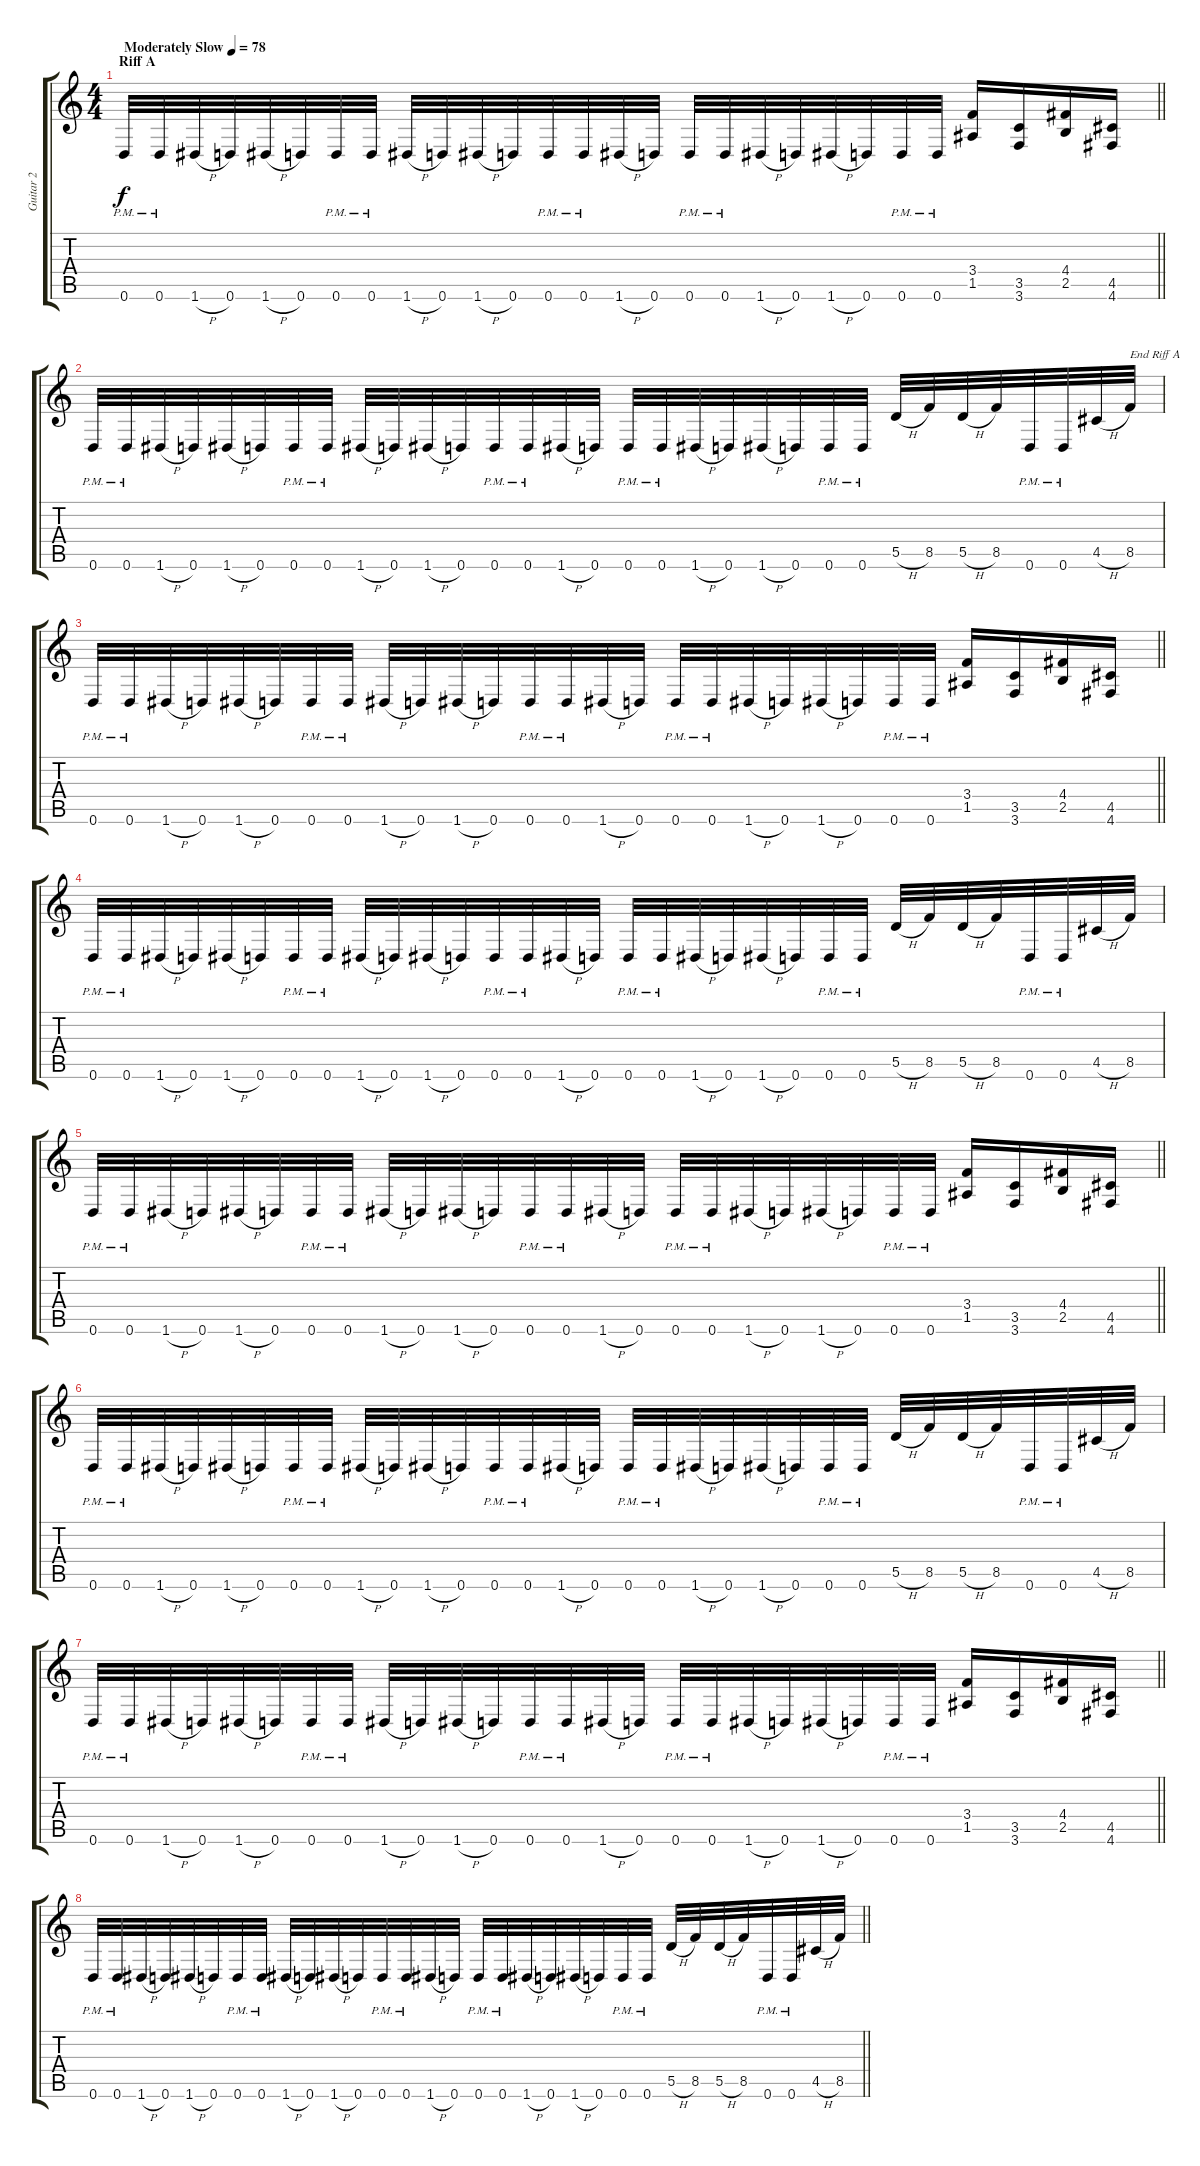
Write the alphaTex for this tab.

\track ("Guitar 2" "Guitar 2") {instrument distortionguitar}
\staff {score tabs}
\tuning (E4 B3 G3 D3 A2 D2) {hide}
\ts (4 4)
\section ("" "Riff A")
\tempo (78 "Moderately Slow")
\clef g2
\barLineRight lightlight
\ks c
0.6{pm}.32{dy f instrument distortionguitar} 0.6{pm}.32 1.6{h}.32 0.6.32 1.6{h}.32 0.6.32 0.6{pm}.32 0.6{pm}.32 1.6{h}.32 0.6.32 1.6{h}.32 0.6.32 0.6{pm}.32 0.6{pm}.32 1.6{h}.32 0.6.32 0.6{pm}.32 0.6{pm}.32 1.6{h}.32 0.6.32 1.6{h}.32 0.6.32 0.6{pm}.32 0.6{pm}.32 (3.4 1.5).16 (3.5 3.6).16 (4.4 2.5).16 (4.5 4.6).16 |
\section ("" "")
0.6{pm}.32 0.6{pm}.32 1.6{h}.32 0.6.32 1.6{h}.32 0.6.32 0.6{pm}.32 0.6{pm}.32 1.6{h}.32 0.6.32 1.6{h}.32 0.6.32 0.6{pm}.32 0.6{pm}.32 1.6{h}.32 0.6.32 0.6{pm}.32 0.6{pm}.32 1.6{h}.32 0.6.32 1.6{h}.32 0.6.32 0.6{pm}.32 0.6{pm}.32 5.5{h}.32 8.5.32 5.5{h}.32 8.5.32 0.6{pm}.32 0.6{pm}.32 4.5{h}.32 8.5.32{txt "End Riff A"} |
\barLineRight lightlight
0.6{pm}.32 0.6{pm}.32 1.6{h}.32 0.6.32 1.6{h}.32 0.6.32 0.6{pm}.32 0.6{pm}.32 1.6{h}.32 0.6.32 1.6{h}.32 0.6.32 0.6{pm}.32 0.6{pm}.32 1.6{h}.32 0.6.32 0.6{pm}.32 0.6{pm}.32 1.6{h}.32 0.6.32 1.6{h}.32 0.6.32 0.6{pm}.32 0.6{pm}.32 (3.4 1.5).16 (3.5 3.6).16 (4.4 2.5).16 (4.5 4.6).16 |
0.6{pm}.32 0.6{pm}.32 1.6{h}.32 0.6.32 1.6{h}.32 0.6.32 0.6{pm}.32 0.6{pm}.32 1.6{h}.32 0.6.32 1.6{h}.32 0.6.32 0.6{pm}.32 0.6{pm}.32 1.6{h}.32 0.6.32 0.6{pm}.32 0.6{pm}.32 1.6{h}.32 0.6.32 1.6{h}.32 0.6.32 0.6{pm}.32 0.6{pm}.32 5.5{h}.32 8.5.32 5.5{h}.32 8.5.32 0.6{pm}.32 0.6{pm}.32 4.5{h}.32 8.5.32 |
\barLineRight lightlight
0.6{pm}.32 0.6{pm}.32 1.6{h}.32 0.6.32 1.6{h}.32 0.6.32 0.6{pm}.32 0.6{pm}.32 1.6{h}.32 0.6.32 1.6{h}.32 0.6.32 0.6{pm}.32 0.6{pm}.32 1.6{h}.32 0.6.32 0.6{pm}.32 0.6{pm}.32 1.6{h}.32 0.6.32 1.6{h}.32 0.6.32 0.6{pm}.32 0.6{pm}.32 (3.4 1.5).16 (3.5 3.6).16 (4.4 2.5).16 (4.5 4.6).16 |
0.6{pm}.32 0.6{pm}.32 1.6{h}.32 0.6.32 1.6{h}.32 0.6.32 0.6{pm}.32 0.6{pm}.32 1.6{h}.32 0.6.32 1.6{h}.32 0.6.32 0.6{pm}.32 0.6{pm}.32 1.6{h}.32 0.6.32 0.6{pm}.32 0.6{pm}.32 1.6{h}.32 0.6.32 1.6{h}.32 0.6.32 0.6{pm}.32 0.6{pm}.32 5.5{h}.32 8.5.32 5.5{h}.32 8.5.32 0.6{pm}.32 0.6{pm}.32 4.5{h}.32 8.5.32 |
\barLineRight lightlight
0.6{pm}.32 0.6{pm}.32 1.6{h}.32 0.6.32 1.6{h}.32 0.6.32 0.6{pm}.32 0.6{pm}.32 1.6{h}.32 0.6.32 1.6{h}.32 0.6.32 0.6{pm}.32 0.6{pm}.32 1.6{h}.32 0.6.32 0.6{pm}.32 0.6{pm}.32 1.6{h}.32 0.6.32 1.6{h}.32 0.6.32 0.6{pm}.32 0.6{pm}.32 (3.4 1.5).16 (3.5 3.6).16 (4.4 2.5).16 (4.5 4.6).16 |
\barLineRight lightlight
0.6{pm}.32 0.6{pm}.32 1.6{h}.32 0.6.32 1.6{h}.32 0.6.32 0.6{pm}.32 0.6{pm}.32 1.6{h}.32 0.6.32 1.6{h}.32 0.6.32 0.6{pm}.32 0.6{pm}.32 1.6{h}.32 0.6.32 0.6{pm}.32 0.6{pm}.32 1.6{h}.32 0.6.32 1.6{h}.32 0.6.32 0.6{pm}.32 0.6{pm}.32 5.5{h}.32 8.5.32 5.5{h}.32 8.5.32 0.6{pm}.32 0.6{pm}.32 4.5{h}.32 8.5.32
